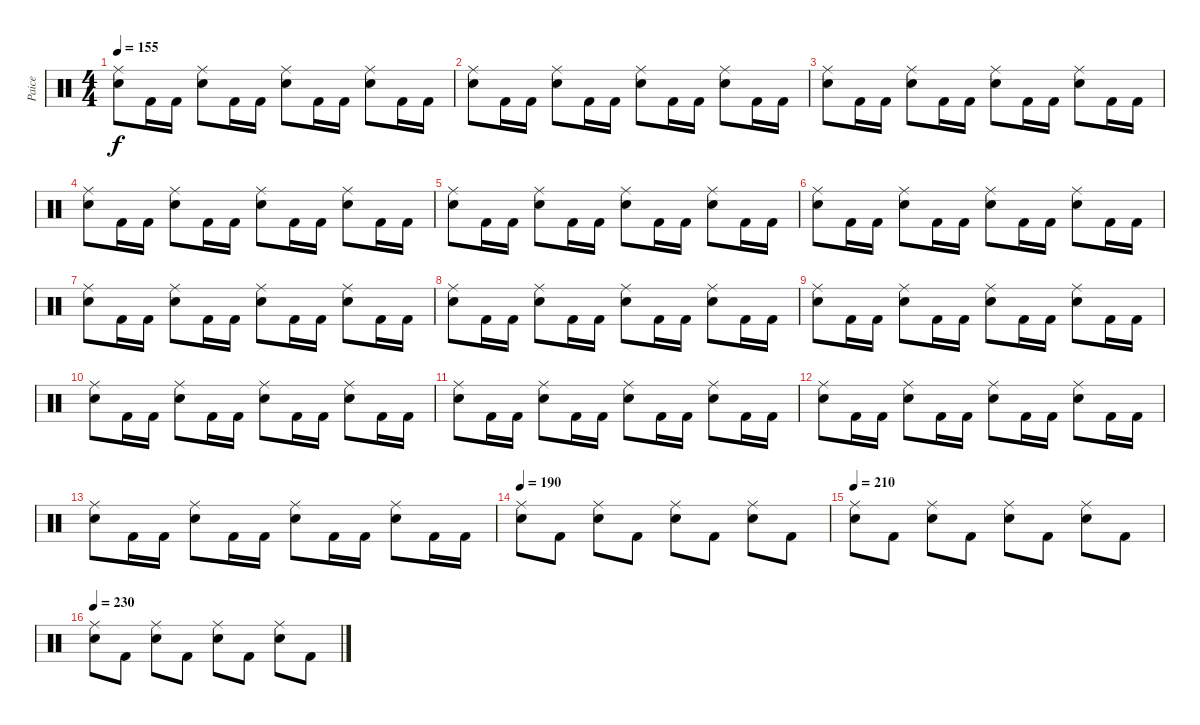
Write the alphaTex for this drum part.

\track ("Paice" "Paice") {instrument percussion}
\staff {score}
\articulation defaults
\ts (4 4)
\tempo 155
\clef neutral
\ks c
("Ride (middle)" "Snare (hit) 2").8{dy f} "Kick (hit) 2".16 "Kick (hit) 2".16 ("Ride (middle)" "Snare (hit) 2").8 "Kick (hit) 2".16 "Kick (hit) 2".16 ("Ride (middle)" "Snare (hit) 2").8 "Kick (hit) 2".16 "Kick (hit) 2".16 ("Ride (middle)" "Snare (hit) 2").8 "Kick (hit) 2".16 "Kick (hit) 2".16 |
("Ride (middle)" "Snare (hit) 2").8 "Kick (hit) 2".16 "Kick (hit) 2".16 ("Ride (middle)" "Snare (hit) 2").8 "Kick (hit) 2".16 "Kick (hit) 2".16 ("Ride (middle)" "Snare (hit) 2").8 "Kick (hit) 2".16 "Kick (hit) 2".16 ("Ride (middle)" "Snare (hit) 2").8 "Kick (hit) 2".16 "Kick (hit) 2".16 |
("Ride (middle)" "Snare (hit) 2").8 "Kick (hit) 2".16 "Kick (hit) 2".16 ("Ride (middle)" "Snare (hit) 2").8 "Kick (hit) 2".16 "Kick (hit) 2".16 ("Ride (middle)" "Snare (hit) 2").8 "Kick (hit) 2".16 "Kick (hit) 2".16 ("Ride (middle)" "Snare (hit) 2").8 "Kick (hit) 2".16 "Kick (hit) 2".16 |
("Ride (middle)" "Snare (hit) 2").8 "Kick (hit) 2".16 "Kick (hit) 2".16 ("Ride (middle)" "Snare (hit) 2").8 "Kick (hit) 2".16 "Kick (hit) 2".16 ("Ride (middle)" "Snare (hit) 2").8 "Kick (hit) 2".16 "Kick (hit) 2".16 ("Ride (middle)" "Snare (hit) 2").8 "Kick (hit) 2".16 "Kick (hit) 2".16 |
("Ride (middle)" "Snare (hit) 2").8 "Kick (hit) 2".16 "Kick (hit) 2".16 ("Ride (middle)" "Snare (hit) 2").8 "Kick (hit) 2".16 "Kick (hit) 2".16 ("Ride (middle)" "Snare (hit) 2").8 "Kick (hit) 2".16 "Kick (hit) 2".16 ("Ride (middle)" "Snare (hit) 2").8 "Kick (hit) 2".16 "Kick (hit) 2".16 |
("Ride (middle)" "Snare (hit) 2").8 "Kick (hit) 2".16 "Kick (hit) 2".16 ("Ride (middle)" "Snare (hit) 2").8 "Kick (hit) 2".16 "Kick (hit) 2".16 ("Ride (middle)" "Snare (hit) 2").8 "Kick (hit) 2".16 "Kick (hit) 2".16 ("Ride (middle)" "Snare (hit) 2").8 "Kick (hit) 2".16 "Kick (hit) 2".16 |
("Ride (middle)" "Snare (hit) 2").8 "Kick (hit) 2".16 "Kick (hit) 2".16 ("Ride (middle)" "Snare (hit) 2").8 "Kick (hit) 2".16 "Kick (hit) 2".16 ("Ride (middle)" "Snare (hit) 2").8 "Kick (hit) 2".16 "Kick (hit) 2".16 ("Ride (middle)" "Snare (hit) 2").8 "Kick (hit) 2".16 "Kick (hit) 2".16 |
("Ride (middle)" "Snare (hit) 2").8 "Kick (hit) 2".16 "Kick (hit) 2".16 ("Ride (middle)" "Snare (hit) 2").8 "Kick (hit) 2".16 "Kick (hit) 2".16 ("Ride (middle)" "Snare (hit) 2").8 "Kick (hit) 2".16 "Kick (hit) 2".16 ("Ride (middle)" "Snare (hit) 2").8 "Kick (hit) 2".16 "Kick (hit) 2".16 |
("Ride (middle)" "Snare (hit) 2").8 "Kick (hit) 2".16 "Kick (hit) 2".16 ("Ride (middle)" "Snare (hit) 2").8 "Kick (hit) 2".16 "Kick (hit) 2".16 ("Ride (middle)" "Snare (hit) 2").8 "Kick (hit) 2".16 "Kick (hit) 2".16 ("Ride (middle)" "Snare (hit) 2").8 "Kick (hit) 2".16 "Kick (hit) 2".16 |
("Ride (middle)" "Snare (hit) 2").8 "Kick (hit) 2".16 "Kick (hit) 2".16 ("Ride (middle)" "Snare (hit) 2").8 "Kick (hit) 2".16 "Kick (hit) 2".16 ("Ride (middle)" "Snare (hit) 2").8 "Kick (hit) 2".16 "Kick (hit) 2".16 ("Ride (middle)" "Snare (hit) 2").8 "Kick (hit) 2".16 "Kick (hit) 2".16 |
("Ride (middle)" "Snare (hit) 2").8 "Kick (hit) 2".16 "Kick (hit) 2".16 ("Ride (middle)" "Snare (hit) 2").8 "Kick (hit) 2".16 "Kick (hit) 2".16 ("Ride (middle)" "Snare (hit) 2").8 "Kick (hit) 2".16 "Kick (hit) 2".16 ("Ride (middle)" "Snare (hit) 2").8 "Kick (hit) 2".16 "Kick (hit) 2".16 |
("Ride (middle)" "Snare (hit) 2").8 "Kick (hit) 2".16 "Kick (hit) 2".16 ("Ride (middle)" "Snare (hit) 2").8 "Kick (hit) 2".16 "Kick (hit) 2".16 ("Ride (middle)" "Snare (hit) 2").8 "Kick (hit) 2".16 "Kick (hit) 2".16 ("Ride (middle)" "Snare (hit) 2").8 "Kick (hit) 2".16 "Kick (hit) 2".16 |
("Ride (middle)" "Snare (hit) 2").8 "Kick (hit) 2".16 "Kick (hit) 2".16 ("Ride (middle)" "Snare (hit) 2").8 "Kick (hit) 2".16 "Kick (hit) 2".16 ("Ride (middle)" "Snare (hit) 2").8 "Kick (hit) 2".16 "Kick (hit) 2".16 ("Ride (middle)" "Snare (hit) 2").8 "Kick (hit) 2".16 "Kick (hit) 2".16 |
\tempo 190
("Ride (middle)" "Snare (hit) 2").8 "Kick (hit) 2".8 ("Ride (middle)" "Snare (hit) 2").8 "Kick (hit) 2".8 ("Ride (middle)" "Snare (hit) 2").8 "Kick (hit) 2".8 ("Ride (middle)" "Snare (hit) 2").8 "Kick (hit) 2".8 |
\tempo 210
("Ride (middle)" "Snare (hit) 2").8 "Kick (hit) 2".8 ("Ride (middle)" "Snare (hit) 2").8 "Kick (hit) 2".8 ("Ride (middle)" "Snare (hit) 2").8 "Kick (hit) 2".8 ("Ride (middle)" "Snare (hit) 2").8 "Kick (hit) 2".8 |
\tempo 230
("Ride (middle)" "Snare (hit) 2").8 "Kick (hit) 2".8 ("Ride (middle)" "Snare (hit) 2").8 "Kick (hit) 2".8 ("Ride (middle)" "Snare (hit) 2").8 "Kick (hit) 2".8 ("Ride (middle)" "Snare (hit) 2").8 "Kick (hit) 2".8
